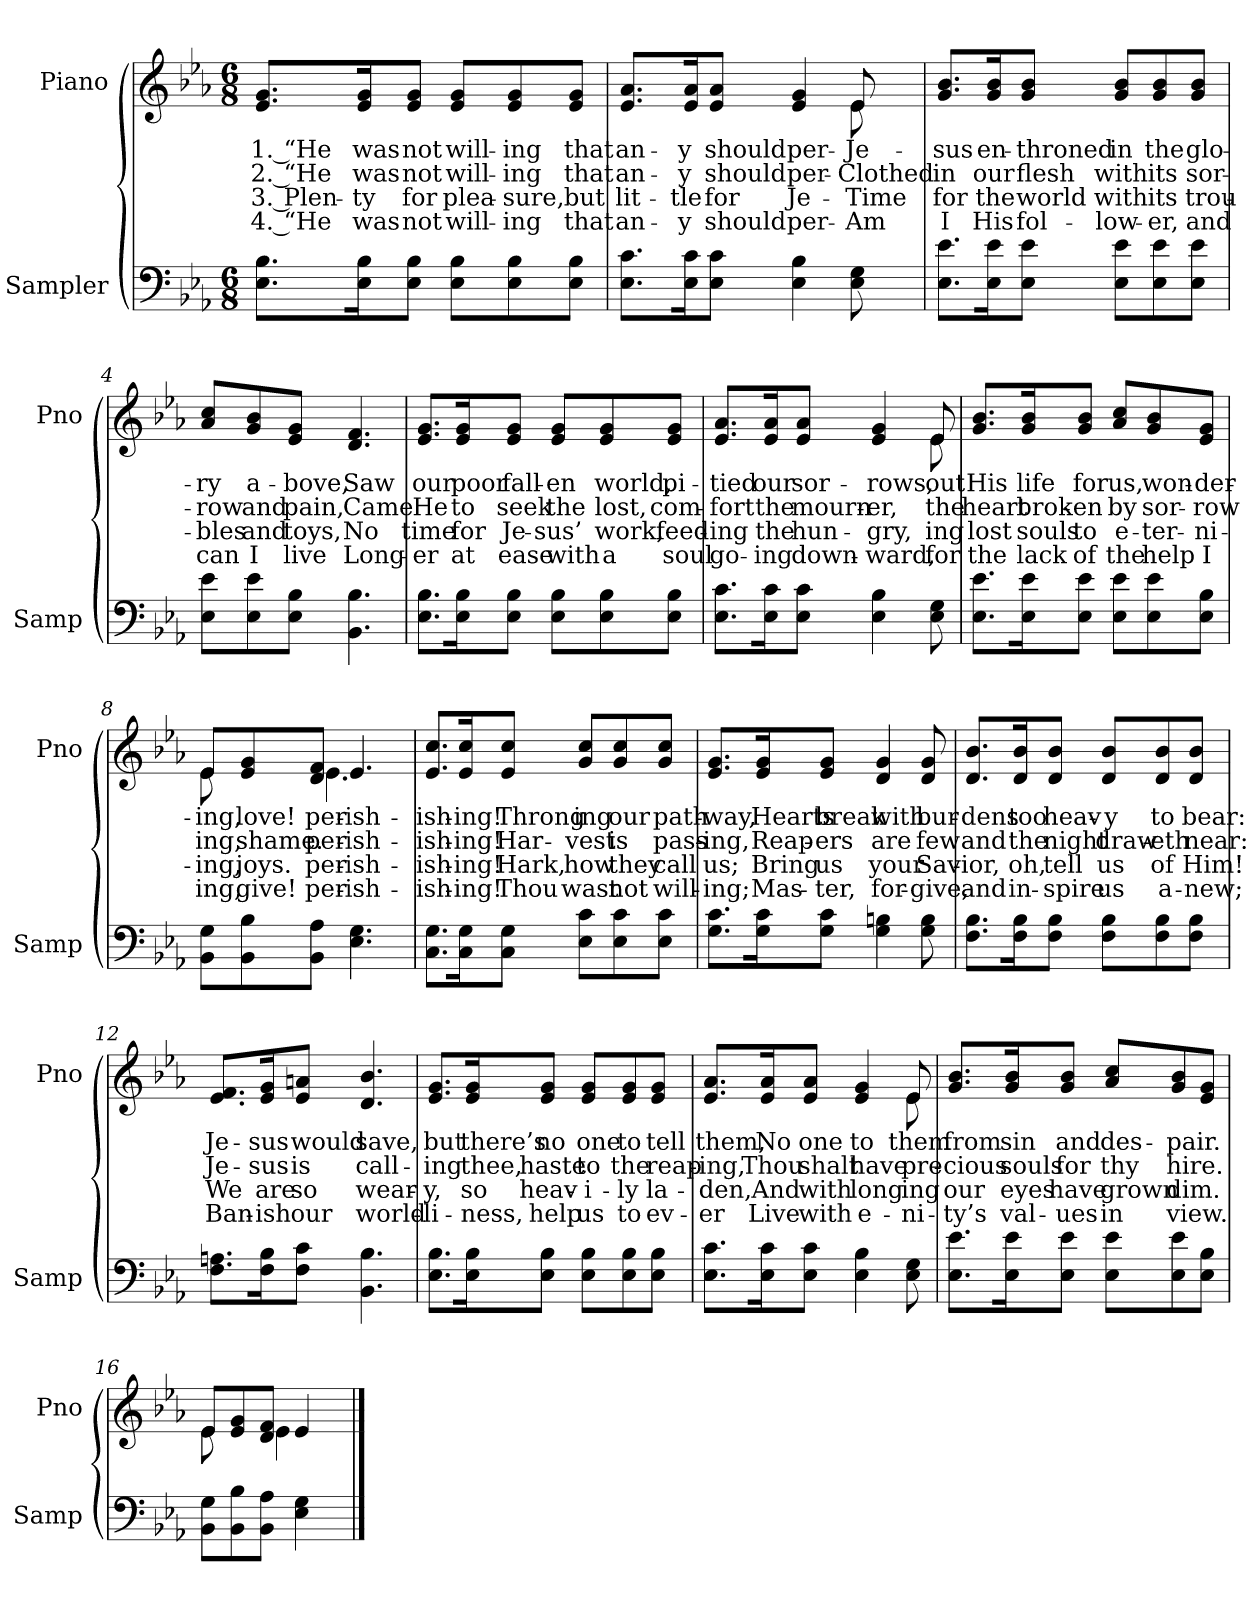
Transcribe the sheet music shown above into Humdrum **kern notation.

**kern	**kern	**text	**text	**text	**text
*part2	*part1	*part1	*part1	*part1	*part1
*staff2	*staff1	*staff1	*staff1	*staff1	*staff1
*I"Sampler	*I"Piano	*	*	*	*
*I'Samp	*I'Pno	*	*	*	*
*clefF4	*clefG2	*	*	*	*
*k[b-e-a-]	*k[b-e-a-]	*	*	*	*
*E-:	*E-:	*	*	*	*
*M6/8	*M6/8	*	*	*	*
=1	=1	=1	=1	=1	=1
8.E-\ 8.B-\L	8.e-/ 8.g/L	1. “He	2. “He	3. Plen-	4. “He
16E-\ 16B-\K	16e-/ 16g/K	was	was	-ty	was
8E-\ 8B-\J	8e-/ 8g/J	not	not	for	not
8E-\ 8B-\L	8e-/ 8g/L	will-	will-	plea-	will-
8E-\ 8B-\	8e-/ 8g/	-ing	-ing	-sure,	-ing
8E-\ 8B-\J	8e-/ 8g/J	that	that	but	that
=2	=2	=2	=2	=2	=2
*	*^	*	*	*	*
8.E-\ 8.c\L	8.e-/ 8.a-/L	8ryy	an-	an-	lit-	an-
*	*v	*v	*	*	*	*
16E-\ 16c\K	16e-/ 16a-/K	-y	-y	-tle	-y
8E-\ 8c\J	8e-/ 8a-/J	should	should	for	should
4E- 4B-	4e- 4g	per-	per-	Je-	per-
*	*^	*	*	*	*
8E- 8G	8e-/	8e-	Je-	Clothed	Time	Am
*	*v	*v	*	*	*	*
=3	=3	=3	=3	=3	=3
8.E-\ 8.e-\L	8.g/ 8.b-/L	-sus	in	for	I
16E-\ 16e-\K	16g/ 16b-/K	en-	our	the	His
8E-\ 8e-\J	8g/ 8b-/J	-throned	flesh	world	fol-
8E-\ 8e-\L	8g/ 8b-/L	in	with	with	-low-
8E-\ 8e-\	8g/ 8b-/	the	its	its	-er,
8E-\ 8e-\J	8g/ 8b-/J	glo-	sor-	trou-	and
=4	=4	=4	=4	=4	=4
8E-\ 8e-\L	8a-/ 8cc/L	-ry	-row	-bles	can
8E-\ 8e-\	8g/ 8b-/	a-	and	and	I
8E-\ 8B-\J	8e-/ 8g/J	-bove,	pain,	toys,	live
4.BB- 4.B-	4.d 4.f	Saw	Came	No	Long-
=5	=5	=5	=5	=5	=5
8.E-\ 8.B-\L	8.e-/ 8.g/L	our	He	time	-er
16E-\ 16B-\K	16e-/ 16g/K	poor	to	for	at
8E-\ 8B-\J	8e-/ 8g/J	fall-	seek	Je-	ease
8E-\ 8B-\L	8e-/ 8g/L	-en	the	-sus’	with
8E-\ 8B-\	8e-/ 8g/	world,	lost,	work,	a
8E-\ 8B-\J	8e-/ 8g/J	pi-	com-	feed-	soul
=6	=6	=6	=6	=6	=6
*	*^	*	*	*	*
8.E-\ 8.c\L	8.e-/ 8.a-/L	8ryy	-tied	-fort	-ing	go-
*	*v	*v	*	*	*	*
16E-\ 16c\K	16e-/ 16a-/K	our	the	the	-ing
8E-\ 8c\J	8e-/ 8a-/J	sor-	mourn-	hun-	down-
4E- 4B-	4e- 4g	-rows,	-er,	-gry,	-ward,
*	*^	*	*	*	*
8E- 8G	8e-/	8e-	out	the	-ing	for
*	*v	*v	*	*	*	*
=7	=7	=7	=7	=7	=7
8.E-\ 8.e-\L	8.g/ 8.b-/L	His	heart	lost	the
16E-\ 16e-\K	16g/ 16b-/K	life	brok-	souls	lack
8E-\ 8e-\J	8g/ 8b-/J	for	-en	to	of
8E-\ 8e-\L	8a-/ 8cc/L	us,	by	e-	the
8E-\ 8e-\	8g/ 8b-/	won-	sor-	-ter-	help
8E-\ 8B-\J	8e-/ 8g/J	-der-	-row	-ni-	I
=8	=8	=8	=8	=8	=8
*	*^	*	*	*	*
8BB-\ 8G\L	8e-/L	8e-	-ing,	-ing,	-ing,	-ing,
8BB-\ 8B-\	8e-/ 8g/	8ryy	love!	shame.	joys.	give!
8BB-\ 8A-\J	8d/ 8f/J	4.e-	per-	per-	per-	per-
4.E- 4.G	4.e-/	.	-ish-	-ish-	-ish-	-ish-
.	.	8ryy	.	.	.	.
*	*v	*v	*	*	*	*
=9	=9	=9	=9	=9	=9
8.C\ 8.G\L	8.e-/ 8.cc/L	-ish-	-ish-	-ish-	-ish-
16C\ 16G\K	16e-/ 16cc/K	-ing!	-ing!	-ing!	-ing!
8C\ 8G\J	8e-/ 8cc/J	Throng-	Har-	Hark,	Thou
8E-\ 8c\L	8g/ 8cc/L	-ing	-vest	how	wast
8E-\ 8c\	8g/ 8cc/	our	is	they	not
8E-\ 8c\J	8g/ 8cc/J	path-	pass-	call	will-
=10	=10	=10	=10	=10	=10
8.G\ 8.c\L	8.e-/ 8.g/L	-way,	-ing,	us;	-ing;
16G\ 16c\K	16e-/ 16g/K	Hearts	Reap-	Bring	Mas-
8G\ 8c\J	8e-/ 8g/J	break	-ers	us	-ter,
4G 4Bn	4d 4g	with	are	your	for-
8G 8B	8d 8g	bur-	few	Sav-	-give,
=11	=11	=11	=11	=11	=11
8.F\ 8.B-\L	8.d/ 8.b-/L	-dens	and	-ior,	and
16F\ 16B-\K	16d/ 16b-/K	too	the	oh,	in-
8F\ 8B-\J	8d/ 8b-/J	heav-	night	tell	-spire
8F\ 8B-\L	8d/ 8b-/L	-y	draw-	us	us
8F\ 8B-\	8d/ 8b-/	to	-eth	of	a-
8F\ 8B-\J	8d/ 8b-/J	bear:	near:	Him!	-new;
=12	=12	=12	=12	=12	=12
8.F\ 8.An\L	8.e-/ 8.f/L	Je-	Je-	We	Ban-
16F\ 16B-\K	16e-/ 16g/K	-sus	-sus	are	-ish
8F\ 8c\J	8e-/ 8an/J	would	is	so	our
4.BB- 4.B-	4.d 4.b-	save,	call-	wear-	world-
=13	=13	=13	=13	=13	=13
8.E-\ 8.B-\L	8.e-/ 8.g/L	but	-ing	-y,	-li-
16E-\ 16B-\K	16e-/ 16g/K	there’s	thee,	so	-ness,
8E-\ 8B-\J	8e-/ 8g/J	no	haste	heav-	help
8E-\ 8B-\L	8e-/ 8g/L	one	to	-i-	us
8E-\ 8B-\	8e-/ 8g/	to	the	-ly	to
8E-\ 8B-\J	8e-/ 8g/J	tell	reap-	la-	ev-
=14	=14	=14	=14	=14	=14
*	*^	*	*	*	*
8.E-\ 8.c\L	8.e-/ 8.a-/L	8ryy	them,	-ing,	-den,	-er
*	*v	*v	*	*	*	*
16E-\ 16c\K	16e-/ 16a-/K	No	Thou	And	Live
8E-\ 8c\J	8e-/ 8a-/J	one	shalt	with	with
4E- 4B-	4e- 4g	to	have	long	e-
*	*^	*	*	*	*
8E- 8G	8e-/	8e-	them	pre-	-ing	-ni-
*	*v	*v	*	*	*	*
=15	=15	=15	=15	=15	=15
8.E-\ 8.e-\L	8.g/ 8.b-/L	from	-cious	our	-ty’s
16E-\ 16e-\K	16g/ 16b-/K	sin	souls	eyes	val-
8E-\ 8e-\J	8g/ 8b-/J	and	for	have	-ues
8E-\ 8e-\L	8a-/ 8cc/L	des-	thy	grown	in
8E-\ 8e-\	8g/ 8b-/	-pair.	hire.	dim.	view.
8E-\ 8B-\J	8e-/ 8g/J	.	.	.	.
=16	=16	=16	=16	=16	=16
*	*^	*	*	*	*
8BB-\ 8G\L	8e-/L	8e-	.	.	.	.
8BB-\ 8B-\	8e-/ 8g/	8ryy	.	.	.	.
8BB-\ 8A-\J	8d/ 8f/J	4e-	.	.	.	.
4E- 4G	4e-/	.	.	.	.	.
.	.	8ryy	.	.	.	.
*	*v	*v	*	*	*	*
==	==	==	==	==	==
*-	*-	*-	*-	*-	*-
